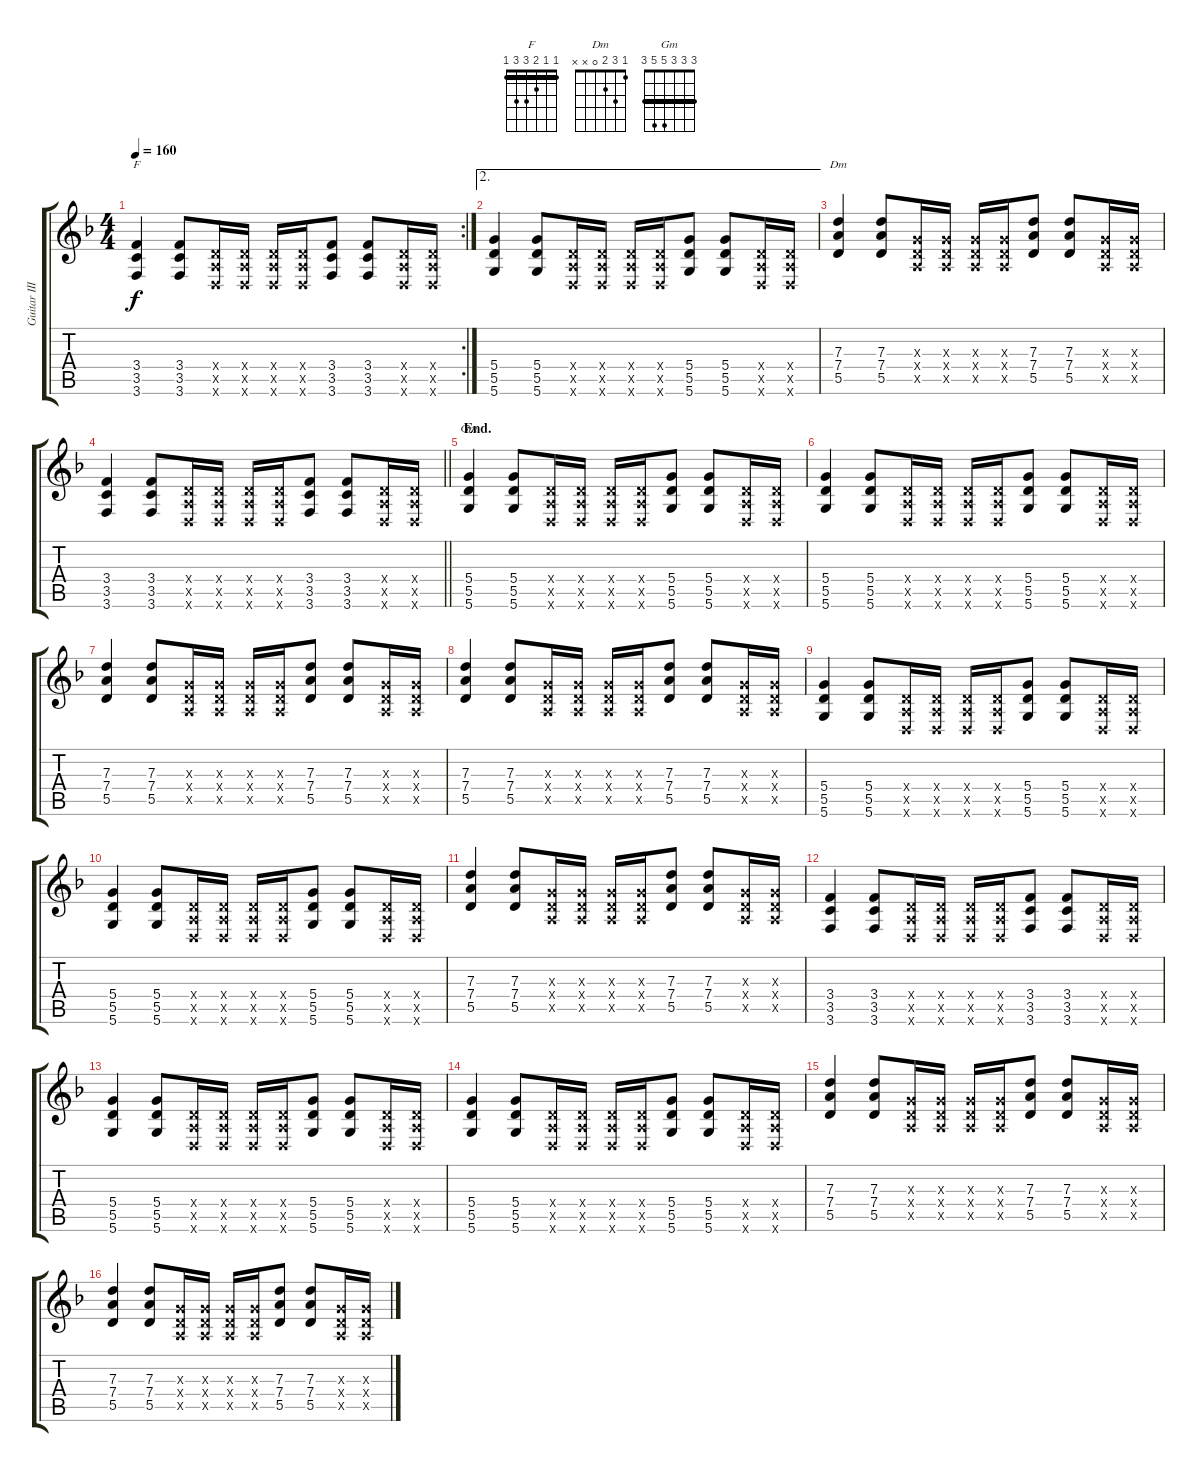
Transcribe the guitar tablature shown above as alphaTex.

\track ("Guitar III" "Guitar III") {instrument distortionguitar}
\staff {score tabs}
\tuning (E4 B3 G3 D3 A2 D2) {hide}
\chord ("F" 1 1 2 3 3 1) {barre 1}
\chord ("Dm" 1 3 2 0 x x)
\chord ("Gm" 3 3 3 5 5 3) {barre 3}
\rc 2
\ts (4 4)
\tempo 160
\clef g2
\ks dminor
(3.4 3.5 3.6).4{ch "F" dy f} (3.4 3.5 3.6).8 (0.4{x} 0.5{x} 0.6{x}).16 (0.4{x} 0.5{x} 0.6{x}).16 (0.4{x} 0.5{x} 0.6{x}).16 (0.4{x} 0.5{x} 0.6{x}).16 (3.4 3.5 3.6).8 (3.4 3.5 3.6).8 (0.4{x} 0.5{x} 0.6{x}).16 (0.4{x} 0.5{x} 0.6{x}).16 |
\ae 2
(5.4 5.5 5.6).4 (5.4 5.5 5.6).8 (0.4{x} 0.5{x} 0.6{x}).16 (0.4{x} 0.5{x} 0.6{x}).16 (0.4{x} 0.5{x} 0.6{x}).16 (0.4{x} 0.5{x} 0.6{x}).16 (5.4 5.5 5.6).8 (5.4 5.5 5.6).8 (0.4{x} 0.5{x} 0.6{x}).16 (0.4{x} 0.5{x} 0.6{x}).16 |
(7.3 7.4 5.5).4{ch "Dm"} (7.3 7.4 5.5).8 (0.3{x} 0.4{x} 0.5{x}).16 (0.3{x} 0.4{x} 0.5{x}).16 (0.3{x} 0.4{x} 0.5{x}).16 (0.3{x} 0.4{x} 0.5{x}).16 (7.3 7.4 5.5).8 (7.3 7.4 5.5).8 (0.3{x} 0.4{x} 0.5{x}).16 (0.3{x} 0.4{x} 0.5{x}).16 |
\barLineRight lightlight
(3.4 3.5 3.6).4 (3.4 3.5 3.6).8 (0.4{x} 0.5{x} 0.6{x}).16 (0.4{x} 0.5{x} 0.6{x}).16 (0.4{x} 0.5{x} 0.6{x}).16 (0.4{x} 0.5{x} 0.6{x}).16 (3.4 3.5 3.6).8 (3.4 3.5 3.6).8 (0.4{x} 0.5{x} 0.6{x}).16 (0.4{x} 0.5{x} 0.6{x}).16 |
\section ("" "End.")
(5.4 5.5 5.6).4{ch "Gm"} (5.4 5.5 5.6).8 (0.4{x} 0.5{x} 0.6{x}).16 (0.4{x} 0.5{x} 0.6{x}).16 (0.4{x} 0.5{x} 0.6{x}).16 (0.4{x} 0.5{x} 0.6{x}).16 (5.4 5.5 5.6).8 (5.4 5.5 5.6).8 (0.4{x} 0.5{x} 0.6{x}).16 (0.4{x} 0.5{x} 0.6{x}).16 |
(5.4 5.5 5.6).4 (5.4 5.5 5.6).8 (0.4{x} 0.5{x} 0.6{x}).16 (0.4{x} 0.5{x} 0.6{x}).16 (0.4{x} 0.5{x} 0.6{x}).16 (0.4{x} 0.5{x} 0.6{x}).16 (5.4 5.5 5.6).8 (5.4 5.5 5.6).8 (0.4{x} 0.5{x} 0.6{x}).16 (0.4{x} 0.5{x} 0.6{x}).16 |
(7.3 7.4 5.5).4 (7.3 7.4 5.5).8 (0.3{x} 0.4{x} 0.5{x}).16 (0.3{x} 0.4{x} 0.5{x}).16 (0.3{x} 0.4{x} 0.5{x}).16 (0.3{x} 0.4{x} 0.5{x}).16 (7.3 7.4 5.5).8 (7.3 7.4 5.5).8 (0.3{x} 0.4{x} 0.5{x}).16 (0.3{x} 0.4{x} 0.5{x}).16 |
(7.3 7.4 5.5).4 (7.3 7.4 5.5).8 (0.3{x} 0.4{x} 0.5{x}).16 (0.3{x} 0.4{x} 0.5{x}).16 (0.3{x} 0.4{x} 0.5{x}).16 (0.3{x} 0.4{x} 0.5{x}).16 (7.3 7.4 5.5).8 (7.3 7.4 5.5).8 (0.3{x} 0.4{x} 0.5{x}).16 (0.3{x} 0.4{x} 0.5{x}).16 |
(5.4 5.5 5.6).4 (5.4 5.5 5.6).8 (0.4{x} 0.5{x} 0.6{x}).16 (0.4{x} 0.5{x} 0.6{x}).16 (0.4{x} 0.5{x} 0.6{x}).16 (0.4{x} 0.5{x} 0.6{x}).16 (5.4 5.5 5.6).8 (5.4 5.5 5.6).8 (0.4{x} 0.5{x} 0.6{x}).16 (0.4{x} 0.5{x} 0.6{x}).16 |
(5.4 5.5 5.6).4 (5.4 5.5 5.6).8 (0.4{x} 0.5{x} 0.6{x}).16 (0.4{x} 0.5{x} 0.6{x}).16 (0.4{x} 0.5{x} 0.6{x}).16 (0.4{x} 0.5{x} 0.6{x}).16 (5.4 5.5 5.6).8 (5.4 5.5 5.6).8 (0.4{x} 0.5{x} 0.6{x}).16 (0.4{x} 0.5{x} 0.6{x}).16 |
(7.3 7.4 5.5).4 (7.3 7.4 5.5).8 (0.3{x} 0.4{x} 0.5{x}).16 (0.3{x} 0.4{x} 0.5{x}).16 (0.3{x} 0.4{x} 0.5{x}).16 (0.3{x} 0.4{x} 0.5{x}).16 (7.3 7.4 5.5).8 (7.3 7.4 5.5).8 (0.3{x} 0.4{x} 0.5{x}).16 (0.3{x} 0.4{x} 0.5{x}).16 |
(3.4 3.5 3.6).4 (3.4 3.5 3.6).8 (0.4{x} 0.5{x} 0.6{x}).16 (0.4{x} 0.5{x} 0.6{x}).16 (0.4{x} 0.5{x} 0.6{x}).16 (0.4{x} 0.5{x} 0.6{x}).16 (3.4 3.5 3.6).8 (3.4 3.5 3.6).8 (0.4{x} 0.5{x} 0.6{x}).16 (0.4{x} 0.5{x} 0.6{x}).16 |
(5.4 5.5 5.6).4 (5.4 5.5 5.6).8 (0.4{x} 0.5{x} 0.6{x}).16 (0.4{x} 0.5{x} 0.6{x}).16 (0.4{x} 0.5{x} 0.6{x}).16 (0.4{x} 0.5{x} 0.6{x}).16 (5.4 5.5 5.6).8 (5.4 5.5 5.6).8 (0.4{x} 0.5{x} 0.6{x}).16 (0.4{x} 0.5{x} 0.6{x}).16 |
(5.4 5.5 5.6).4 (5.4 5.5 5.6).8 (0.4{x} 0.5{x} 0.6{x}).16 (0.4{x} 0.5{x} 0.6{x}).16 (0.4{x} 0.5{x} 0.6{x}).16 (0.4{x} 0.5{x} 0.6{x}).16 (5.4 5.5 5.6).8 (5.4 5.5 5.6).8 (0.4{x} 0.5{x} 0.6{x}).16 (0.4{x} 0.5{x} 0.6{x}).16 |
(7.3 7.4 5.5).4 (7.3 7.4 5.5).8 (0.3{x} 0.4{x} 0.5{x}).16 (0.3{x} 0.4{x} 0.5{x}).16 (0.3{x} 0.4{x} 0.5{x}).16 (0.3{x} 0.4{x} 0.5{x}).16 (7.3 7.4 5.5).8 (7.3 7.4 5.5).8 (0.3{x} 0.4{x} 0.5{x}).16 (0.3{x} 0.4{x} 0.5{x}).16 |
(7.3 7.4 5.5).4 (7.3 7.4 5.5).8 (0.3{x} 0.4{x} 0.5{x}).16 (0.3{x} 0.4{x} 0.5{x}).16 (0.3{x} 0.4{x} 0.5{x}).16 (0.3{x} 0.4{x} 0.5{x}).16 (7.3 7.4 5.5).8 (7.3 7.4 5.5).8 (0.3{x} 0.4{x} 0.5{x}).16 (0.3{x} 0.4{x} 0.5{x}).16
